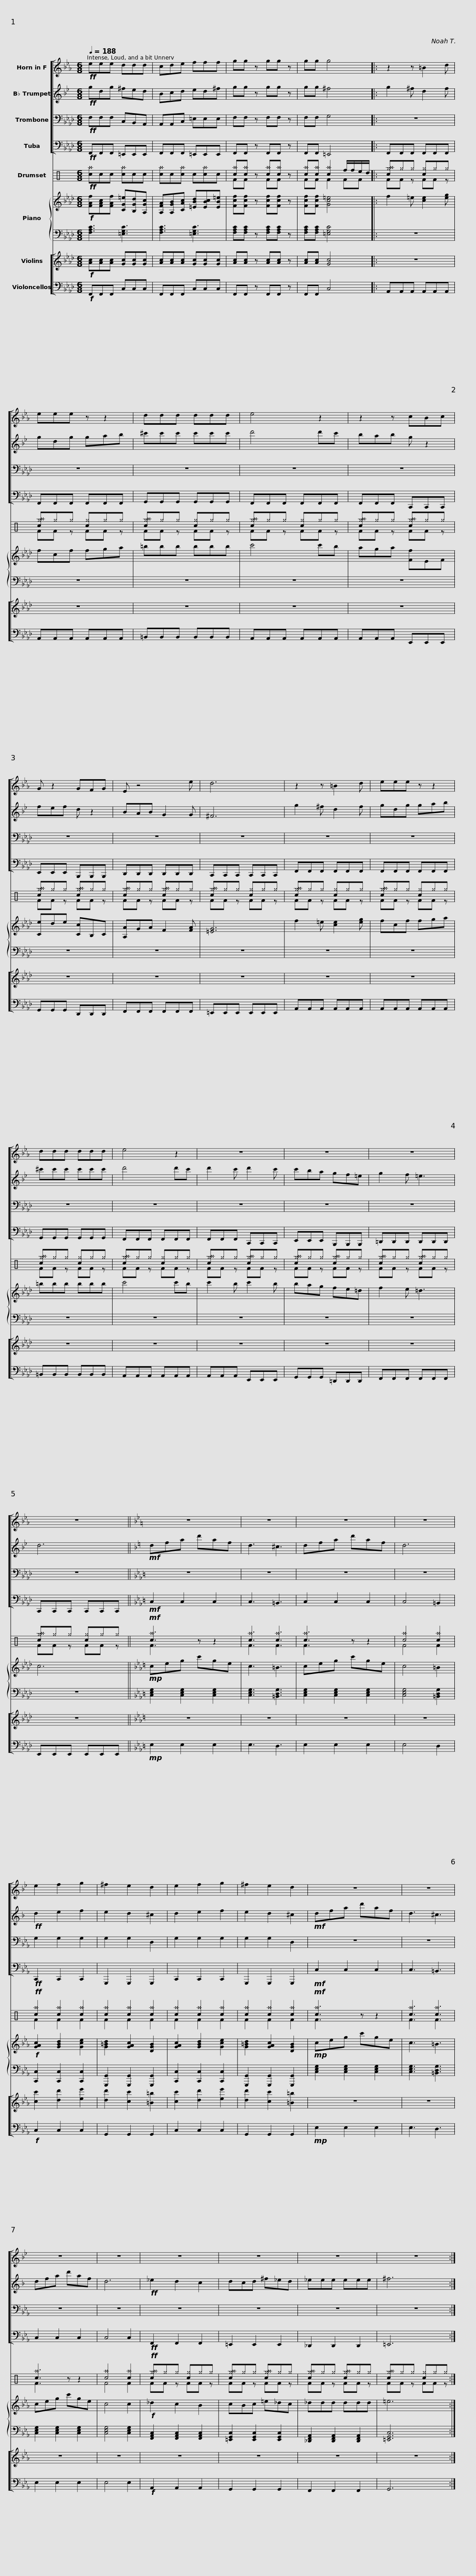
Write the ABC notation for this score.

X:1
%%score [ 1 2 3 4 ] ( 5 6 ) { 7 | 8 } [ 9 10 ]
L:1/8
Q:1/4=188
M:6/8
I:linebreak $
K:Ab
V:1 treble transpose=-7
V:2 treble transpose=-2
V:3 bass
V:4 bass
V:5 perc
K:none
V:6 perc
K:none
V:7 treble
V:8 bass
V:9 treble
V:10 bass
V:1
[K:Eb]!ff! eee ddd | cde fff | gg z gg z | gg g4 |:$ z2 z =B2 d | %5
 eee z z2 | ddd ddd | e4 z2 |$ z2 z cBc | G z2 GFG | %10
 E z4 e | d6 |$ z2 z =B2 d | eee z z2 | ddd ddd | %15
 e4 z2 |$ z6 | z6 | z6 | z6 ||$ %20
[K:Bb] z6 | z6 | z6 | z6 |$ e2 f2 g2 | %25
 ^f2 e2 d2 | e2 f2 g2 | ^f2 e2 d2 |$ z6 | z6 | %30
 z6 | z6 |$ z6 | z6 | z6 | %35
 z6 :| %36
V:2
[K:Bb]!ff! gdg ^fed | Bcd ed^f | gg z gg z | gg ^f4 |:$ g2 ^f d2 f | %5
 gdg gab | ^c'c'c' c'c'c' | d'4 d'c' |$ bab g z2 | fef d z2 | %10
 BAB G2 G | ^F6 |$ g2 ^f d2 f | gdg gab | ^c'c'c' c'c'c' | %15
 d'4 d'c' |$ d'2 c' d'2 c' | c'ba gf=e | g2 f =e3 | d6 ||$ %20
[K:F]!mf! dfa d'af | d3 ^c3 | dfa d'af | d6 |$!ff! d2 e2 f2 | %25
 e2 d2 ^c2 | d2 e2 f2 | e2 d2 ^c2 |$!mf! dfa d'af | d3 ^c3 | %30
 dfa d'af | d6 |$!ff! _e2 d2 c2 | dcd ^f_ed | _eee eee | %35
 ^f6 :| %36
V:3
!ff! F,F,F, C,B,,A,, | A,,A,,C, =E,E,E, | F,F, z F,F, z | F,F, G,4 |:$ z6 | %5
 z6 | z6 | z6 |$ z6 | z6 | %10
 z6 | z6 |$ z6 | z6 | z6 | %15
 z6 |$ z6 | z6 | z6 | z6 ||$ %20
[K:Eb] z6 | z6 | z6 | z6 |$ G,2 G,2 G,2 | %25
 G,2 G,2 D,2 | G,2 G,2 G,2 | G,2 G,2 D,2 |$ z6 | z6 | %30
 z6 | z6 |$ z6 | z6 | z6 | %35
 z6 :| %36
V:4
!ff! F,,F,,F,, =E,,E,,E,, | F,,F,,F,, =E,,E,,E,, | F,,F,, z F,,F,, z | F,,F,, =E,,4 |:$ F,,F,,F,, F,,F,,F,, | %5
 F,,F,,F,, F,,F,,F,, | G,,G,,G,, G,,G,,G,, | F,,F,,F,, F,,F,,F,, |$ F,,F,,F,, C,,C,,C,, | E,,E,,E,, B,,,B,,,B,,, | %10
 D,,D,,D,, D,,D,,D,, | C,,C,,C,, C,,C,,C,, |$ F,,F,,F,, F,,F,,F,, | F,,F,,F,, F,,F,,F,, | G,,G,,G,, G,,G,,G,, | %15
 F,,F,,F,, F,,F,,F,, |$ F,,F,,F,, C,,C,,C,, | E,,E,,E,, B,,,B,,,B,,, | =D,,D,,D,, D,,D,,D,, | C,,C,,C,, C,,C,,C,, ||$ %20
[K:Eb]!mf! C,2 C,2 C,2 | C,3 =B,,3 | C,2 C,2 C,2 | C,4 =B,,2 |$!ff! C,,2 C,,2 C,,2 | %25
 G,,,2 G,,,2 G,,,2 | C,,2 C,,2 C,,2 | G,,,2 G,,,2 G,,,2 |$!mf! C,2 C,2 C,2 | C,3 =B,,3 | %30
 C,2 C,2 C,2 | C,4 C,2 |$!ff! F,,2 F,,2 F,,2 | =E,,2 E,,2 E,,2 | _D,,2 D,,2 D,,2 | %35
 =E,,6 :| %36
V:5
[K:C]!ff! [c^a]cc [c^a]cc | [c^a]c[c^a] c[c^a]c | [c^a][c^a] z [c^a][c^a] z | [c^a][c^a] [c^a]2 f/f/e/d/ |:$ [c^g^a]^g^g [c^g]^g^g | %5
 [c^g^a]^g^g [c^g]^g^g | [c^g^a]^g^g [c^g]^g^g | [c^g^a]^g^g [c^g]^g^g |$ [c^g^a]^g^g [c^g^a]^g^g | [c^g^a]^g^g [c^g^a]^g^g | %10
 [c^g^a]^g^g [c^g^a]^g^g | [c^g^a]^g^g [c^g]^g^g |$ [c^g^a]^g^g [c^g]^g^g | [c^g^a]^g^g [c^g]^g^g | [c^g^a]^g^g [c^g]^g^g | %15
 [c^g^a]^g^g [c^g]^g^g |$ [c^g^a]^g^g [c^g^a]^g^g | [c^g^a]^g^g [c^g^a]^g^g | [c^g^a]^g^g [c^g^a]^g^g | [c^g^a]^g^g [c^g]^g^g ||$ %20
!mf! [c^a]3 z z2 | [c^a]3 [c^a]3 | [c^a]3 z z2 | [c^a]4 [c^a]2 |$!ff! [c^a]2 [c^a]2 [c^a]2 | %25
 [c^a]2 [c^a]2 [c^a]2 | [c^a]2 [c^a]2 [c^a]2 | [c^a]2 [c^a]2 [c^a]2 |$!mf! [c^a]3 z z2 | [c^a]3 [c^a]3 | %30
 [c^a]3 z z2 | [c^a]4 [c^a]2 |$!ff! [c^g^a]^g^g [c^g]^g^g | [c^g^a]^g^g [c^g^a]^g^g | [c^g^a]^g^g [c^g^a]^g^g | %35
 [c^g^a]^g^g [c^g]^g^g :| %36
V:6
[K:C] x6 | x6 | FF z FF z | FF F2 FF |:$ FF z FF z | %5
 FF z FF z | FF z FF z | FF z FF z |$ FF z FF z | FF z FF z | %10
 FF z FF z | FF z FF z |$ FF z FF z | FF z FF z | FF z FF z | %15
 FF z FF z |$ FF z FF z | FF z FF z | FF z FF z | FF z FF z ||$ %20
 F3 z z2 | F3 F3 | F3 z z2 | F4 F2 |$ F2 F2 F2 | %25
 F2 F2 F2 | F2 F2 F2 | F2 F2 F2 |$ F3 z z2 | F3 F3 | %30
 F3 z z2 | F4 F2 |$ FF z FF z | FF z FF z | FF z FF z | %35
 FF z FF z :| %36
V:7
!f! [FAf][FAc][FAf] [CG=e][B,Gd][A,Gc] | [A,FA][A,GB][CAc] [=EBd][EBc][EB=e] | [Fcf][Fcf] z [Fcf][Fcf] z | [Fcf][Fcf] [Gc=e]4 |:$ f2 =e [ce]2 [eg] | %5
 fcf fga | =bbb bbb | c'4 c'b |$ aga [Ff]EF | [Ce]de [Cc]B,C | %10
 [A,A]GA F2 [FA] | [=EG]6 |$ f2 =e [ce]2 [eg] | fcf fga | =bbb bbb | %15
 c'4 c'b |$ c'2 b c'2 b | bag fe=d | f2 e =d3 | c6 ||$ %20
[K:Eb]!mp! ceg c'ge | c3 =B3 | ceg c'ge | c4 =B2 |$!f! [GAc]2 [GBd]2 [Gce]2 | %25
 [G=Bd]2 [GAc]2 [DGB]2 | [GAc]2 [GBd]2 [Gce]2 | [G=Bd]2 [GAc]2 [DGB]2 |$!mp! ceg c'ge | c3 =B3 | %30
 ceg c'ge | c4 c2 |$!f! _d2 c2 B2 | cBc =e_dc | _ddd ddd | %35
 =e6 :| %36
V:8
 [F,A,C]3 [=E,G,C]3 | [F,A,C]3 [=E,G,C]3 | [F,A,C][F,A,C] z [F,A,C][F,A,C] z | [F,A,C][F,A,C] [=E,G,C]4 |:$ z6 | %5
 z6 | z6 | z6 |$ z6 | z6 | %10
 z6 | z6 |$ z6 | z6 | z6 | %15
 z6 |$ z6 | z6 | z6 | z6 ||$ %20
[K:Eb] [C,E,G,]2 [C,E,G,]2 [C,E,G,]2 | [C,E,G,]3 [=B,,D,G,]3 | [C,E,G,]2 [C,E,G,]2 [C,E,G,]2 | [C,E,G,]4 [=B,,D,G,]2 |$ [C,,C,]2 [C,,C,]2 [C,,C,]2 | %25
 [G,,,G,,]2 [G,,,G,,]2 [G,,,G,,]2 | [C,,C,]2 [C,,C,]2 [C,,C,]2 | [G,,,G,,]2 [G,,,G,,]2 [G,,,G,,]2 |$ [C,E,G,]2 [C,E,G,]2 [C,E,G,]2 | [C,E,G,]3 [=B,,D,G,]3 | %30
 [C,E,G,]2 [C,E,G,]2 [C,E,G,]2 | [C,E,G,]4 [C,E,G,]2 |$ [F,,A,,C,]2 [F,,A,,C,]2 [F,,A,,C,]2 | [=E,,G,,C,]2 [E,,G,,C,]2 [E,,G,,C,]2 | [_D,,F,,A,,]2 [D,,F,,A,,]2 [D,,F,,A,,]2 | %35
 [=E,,G,,C,]6 :| %36
V:9
!f! [Ac][Ac][Ac] [Gc][Gc][Gc] | [Ac][Ac][Ac] [Gc][Gc][Gc] | [Ac][Ac] z [Ac][Ac] z | [Ac][Ac] [Gc]4 |:$ z6 | %5
 z6 | z6 | z6 |$ z6 | z6 | %10
 z6 | z6 |$ z6 | z6 | z6 | %15
 z6 |$ z6 | z6 | z6 | z6 ||$ %20
[K:Eb] z6 | z6 | z6 | z6 |$ [cc']2 [dd']2 [ee']2 | %25
 [dd']2 [cc']2 [=B=b]2 | [cc']2 [dd']2 [ee']2 | [dd']2 [cc']2 [=B=b]2 |$ z6 | z6 | %30
 z6 | z6 |$ z6 | z6 | z6 | %35
 z6 :| %36
V:10
!f! F,,F,,F,, C,C,C, | F,,F,,F,, C,C,C, | F,,F,, z F,,F,, z | F,,F,, C,4 |:$ A,,A,,A,, A,,A,,A,, | %5
 A,,A,,A,, A,,A,,A,, | =B,,B,,B,, B,,B,,B,, | A,,A,,A,, A,,A,,A,, |$ A,,A,,A,, E,,E,,E,, | G,,G,,G,, D,,D,,D,, | %10
 F,,F,,F,, F,,F,,F,, | =E,,E,,E,, E,,E,,E,, |$ A,,A,,A,, A,,A,,A,, | A,,A,,A,, A,,A,,A,, | =B,,B,,B,, B,,B,,B,, | %15
 A,,A,,A,, A,,A,,A,, |$ A,,A,,A,, E,,E,,E,, | G,,G,,G,, =D,,D,,D,, | F,,F,,F,, F,,F,,F,, | E,,E,,E,, E,,E,,E,, ||$ %20
[K:Eb]!mp! E,2 E,2 E,2 | E,3 D,3 | E,2 E,2 E,2 | E,4 D,2 |$!f! C,2 C,2 C,2 | %25
 G,,2 G,,2 G,,2 | C,2 C,2 C,2 | G,,2 G,,2 G,,2 |$!mp! E,2 E,2 E,2 | E,3 D,3 | %30
 E,2 E,2 E,2 | E,4 E,2 |$!f! A,,2 A,,2 A,,2 | G,,2 G,,2 G,,2 | F,,2 F,,2 F,,2 | %35
 G,,6 :| %36
